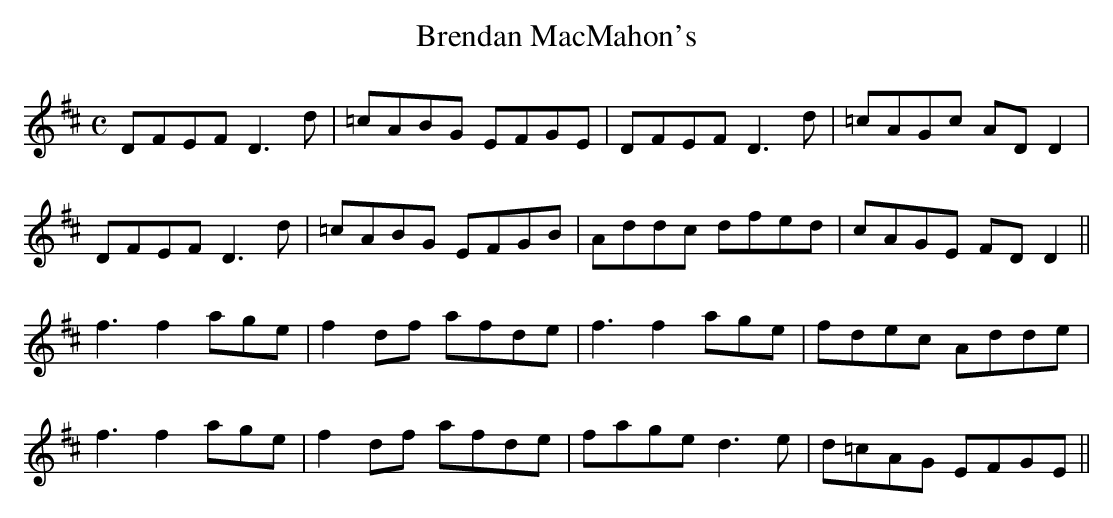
X:1
T: Brendan MacMahon's
M:C
L:1/8
K:D
DFEF D3d|=cABG EFGE| DFEF D3d|=cAGc ADD2|
DFEF D3d|=cABG EFGB|Addc dfed|cAGE FDD2||
f3 f2 age|f2df afde|f3 f2 age|fdec Adde|
f3 f2 age|f2df afde|fage d3e|d=cAG EFGE||
